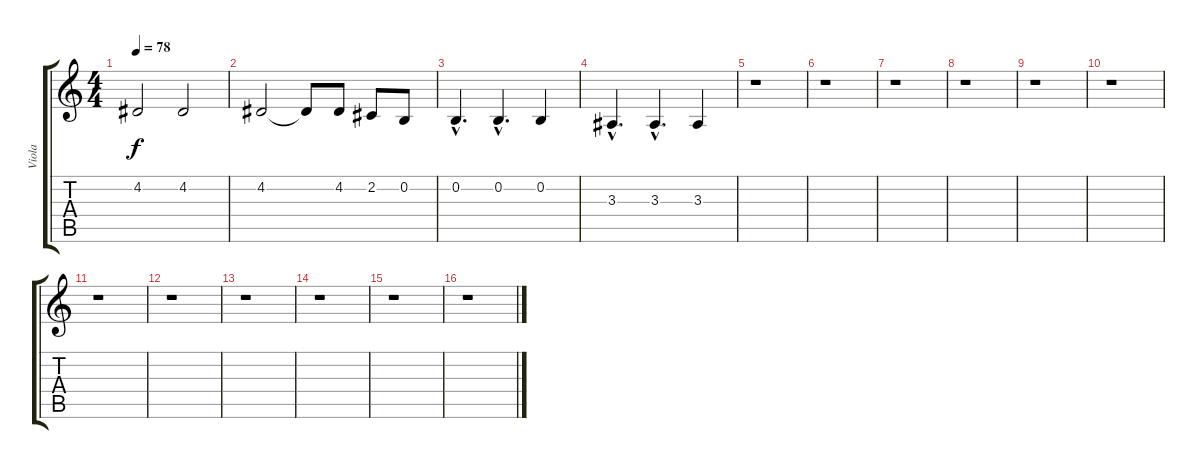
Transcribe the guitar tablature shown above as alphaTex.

\track ("Viola" "Viola") {instrument viola}
\staff {score tabs}
\tuning (E4 B3 G3 D3 A2 E2) {hide}
\ts (4 4)
\tempo 78
\clef g2
\ks c
4.2.2{dy f volume 8} 4.2.2{volume 13} |
4.2.2 4.2{t}.8 4.2.8{volume 16} 2.2.8 0.2.8 |
0.2{hac}.4{d} 0.2{hac}.4{d} 0.2.4 |
3.3{hac}.4{d} 3.3{hac}.4{d} 3.3.4 |
r.1 |
r.1 |
r.1 |
r.1 |
r.1 |
r.1 |
r.1 |
r.1 |
r.1 |
r.1 |
r.1 |
r.1
